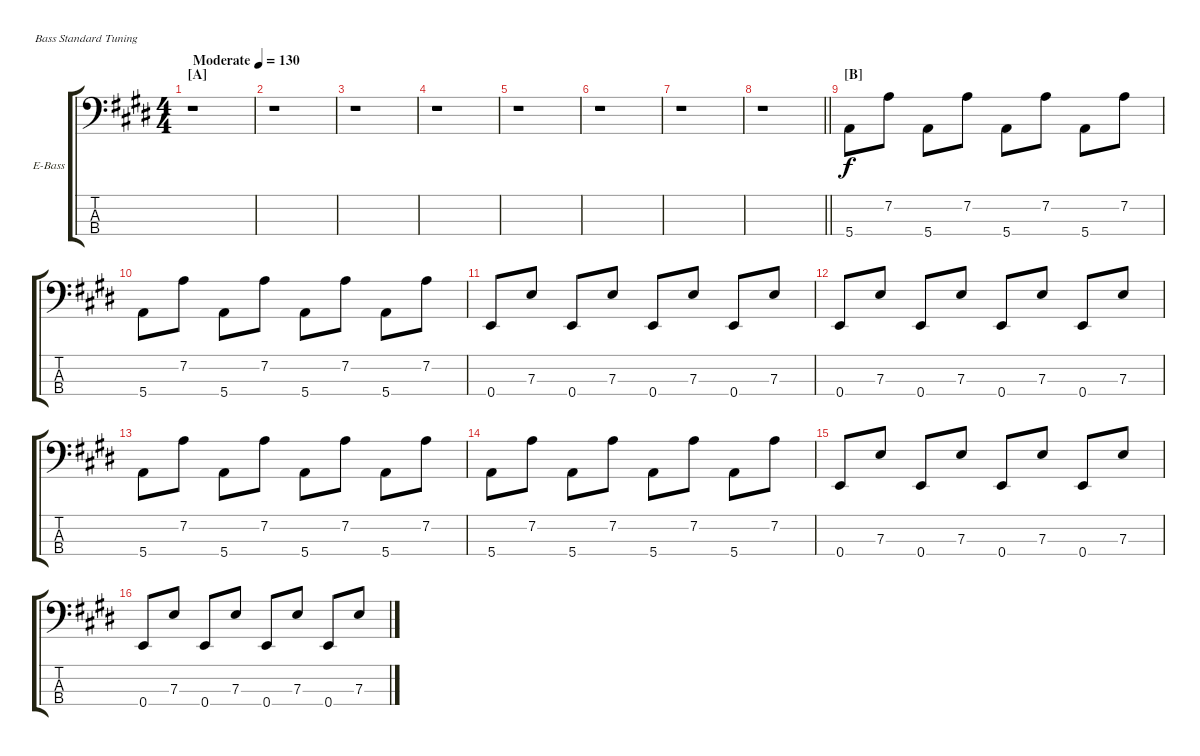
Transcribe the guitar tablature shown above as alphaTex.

\bracketExtendMode groupsimilarinstruments
\firstSystemTrackNameOrientation horizontal
\otherSystemsTrackNameOrientation horizontal
\track ("Nikolai Fraiture" "E-Bass") {instrument electricbassfinger}
\staff {score tabs}
\tuning (G2 D2 A1 E1)
\ts (4 4)
\beaming (8 2 2 2 2)
\section ("A" "")
\tempo (130 "Moderate")
\clef f4
\ks e
r.1{dy f instrument electricbassfinger} |
r.1 |
r.1 |
r.1 |
r.1 |
r.1 |
r.1 |
\barLineRight lightlight
r.1 |
\section ("B" "")
5.4.8 7.2.8 5.4.8 7.2.8 5.4.8 7.2.8 5.4.8 7.2.8 |
5.4.8 7.2.8 5.4.8 7.2.8 5.4.8 7.2.8 5.4.8 7.2.8 |
0.4.8 7.3.8 0.4.8 7.3.8 0.4.8 7.3.8 0.4.8 7.3.8 |
0.4.8 7.3.8 0.4.8 7.3.8 0.4.8 7.3.8 0.4.8 7.3.8 |
5.4.8 7.2.8 5.4.8 7.2.8 5.4.8 7.2.8 5.4.8 7.2.8 |
5.4.8 7.2.8 5.4.8 7.2.8 5.4.8 7.2.8 5.4.8 7.2.8 |
0.4.8 7.3.8 0.4.8 7.3.8 0.4.8 7.3.8 0.4.8 7.3.8 |
0.4.8 7.3.8 0.4.8 7.3.8 0.4.8 7.3.8 0.4.8 7.3.8
